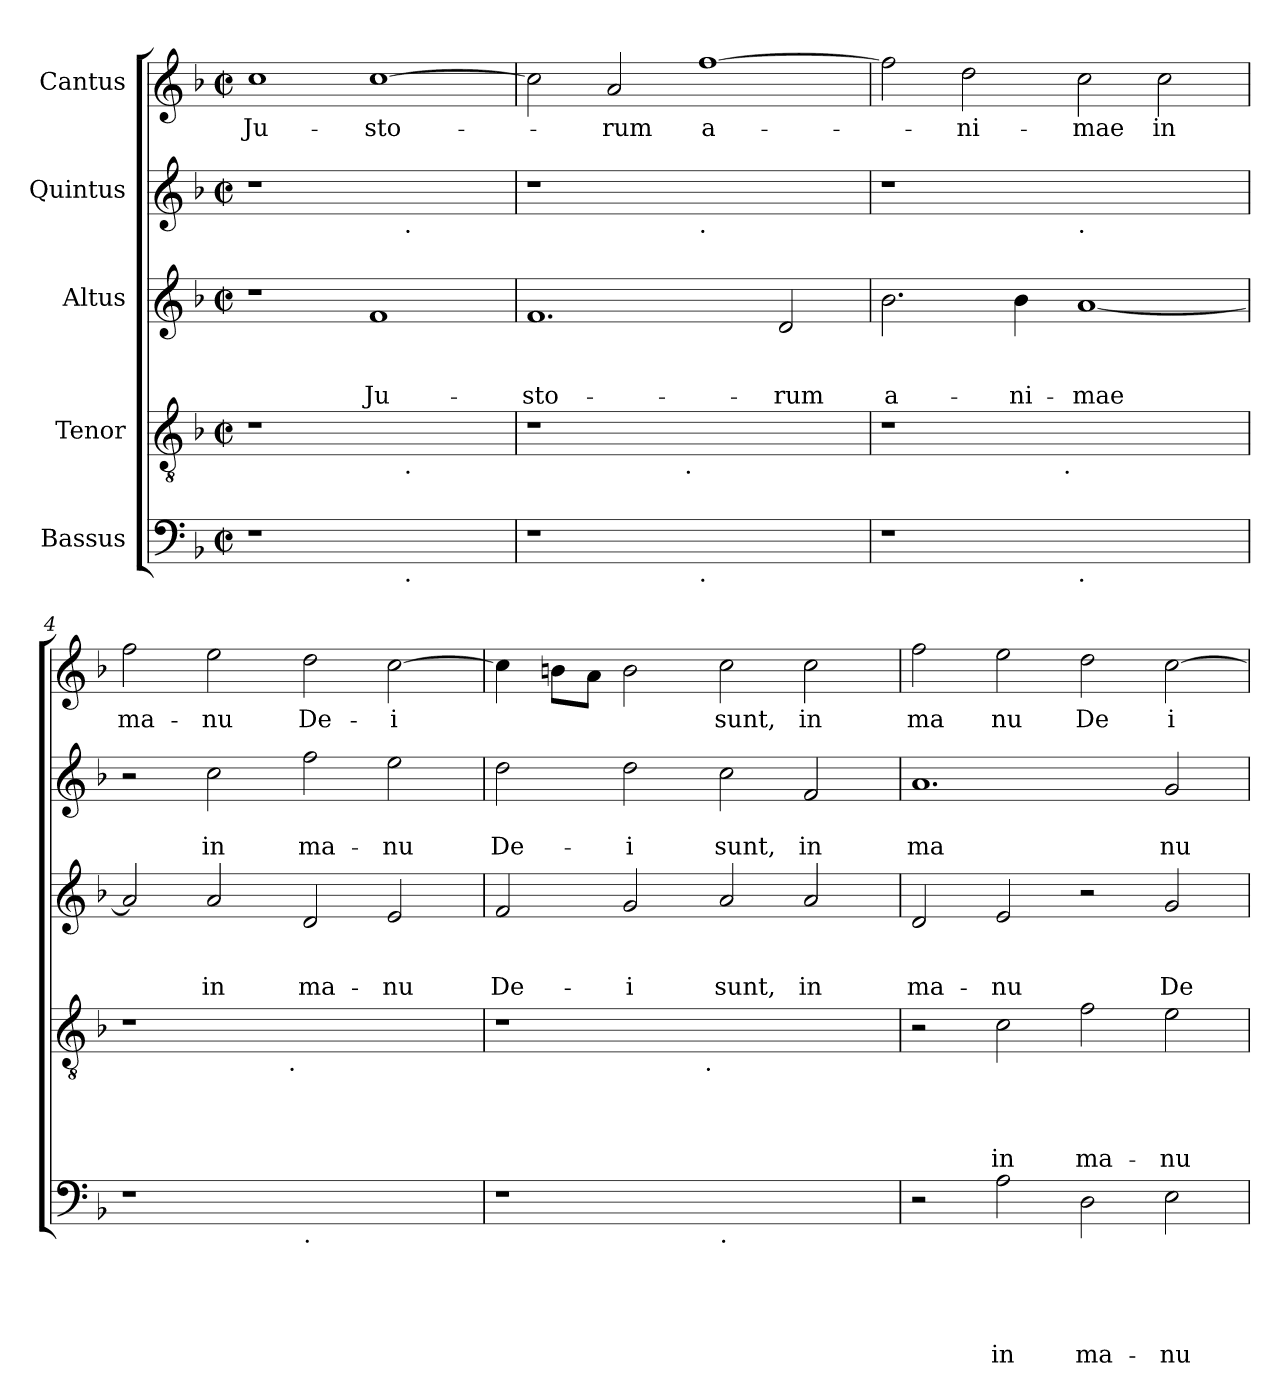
**kern	**text	**text	**text	**text	**text	**kern	**text	**text	**text	**text	**kern	**text	**text	**text	**kern	**text	**text	**kern	**text
*part5	*part5	*part5	*part5	*part5	*part5	*part4	*part4	*part4	*part4	*part4	*part3	*part3	*part3	*part3	*part2	*part2	*part2	*part1	*part1
*staff5	*staff5	*staff5	*staff5	*staff5	*staff5	*staff4	*staff4	*staff4	*staff4	*staff4	*staff3	*staff3	*staff3	*staff3	*staff2	*staff2	*staff2	*staff1	*staff1
*I"Bassus	*	*	*	*	*	*I"Tenor	*	*	*	*	*I"Altus	*	*	*	*I"Quintus	*	*	*I"Cantus	*
*clefF4	*	*	*	*	*	*clefGv2	*	*	*	*	*clefG2	*	*	*	*clefG2	*	*	*clefG2	*
*k[b-]	*	*	*	*	*	*k[b-]	*	*	*	*	*k[b-]	*	*	*	*k[b-]	*	*	*k[b-]	*
*F:	*	*	*	*	*	*F:	*	*	*	*	*F:	*	*	*	*F:	*	*	*F:	*
*M2/2	*	*	*	*	*	*M2/2	*	*	*	*	*M2/2	*	*	*	*M2/2	*	*	*M2/2	*
*met(c|)	*	*	*	*	*	*met(c|)	*	*	*	*	*met(c|)	*	*	*	*met(c|)	*	*	*met(c|)	*
=1	=1	=1	=1	=1	=1	=1	=1	=1	=1	=1	=1	=1	=1	=1	=1	=1	=1	=1	=1
!	!	!	!	!	!	!	!	!	!	!	!	!	!	!	!	!	!	!	!LO:LY:b
1r	.	.	.	.	.	1r	.	.	.	.	1r	.	.	.	1r	.	.	1cc	Ju-
!	!	!	!	!	!	!	!	!	!	!	!	!	!	!LO:LY:b	!	!	!	!	!LO:LY:b
8ryy	.	.	.	.	.	8ryy	.	.	.	.	1f	.	.	Ju-	8ryy	.	.	[>1cc	-sto-
!	!	!	!	!	!	!	!	!	!	!	!	!	!	!	!LO:TX:b:t=.	!	!	!	!
!	!	!	!	!	!	!LO:TX:b:t=.	!	!	!	!	!	!	!	!	!	!	!	!	!
!LO:TX:b:t=.	!	!	!	!	!	!	!	!	!	!	!	!	!	!	!	!	!	!	!
2..ryy	.	.	.	.	.	2..ryy	.	.	.	.	.	.	.	.	2..ryy	.	.	.	.
=2	=2	=2	=2	=2	=2	=2	=2	=2	=2	=2	=2	=2	=2	=2	=2	=2	=2	=2	=2
!	!	!	!	!	!	!	!	!	!	!	!	!	!	!LO:LY:b	!	!	!	!	!
*	*	*	*	*	*	*^	*	*	*	*	*	*	*	*	*	*	*	*	*
1r	.	.	.	.	.	1r	2ryy	.	.	.	.	1.f	.	.	-sto-	1r	.	.	2cc\]	.
!	!	!	!	!	!	!	!	!	!	!	!	!	!	!	!	!	!	!	!	!LO:LY:b
.	.	.	.	.	.	.	4...ryy	.	.	.	.	.	.	.	.	.	.	.	2a/	-rum
!	!	!	!	!	!	!	!LO:TX:b:t=.	!	!	!	!	!	!	!	!	!	!	!	!	!
.	.	.	.	.	.	.	1ryy	.	.	.	.	.	.	.	.	.	.	.	.	.
!	!	!	!	!	!	!	!	!	!	!	!	!	!	!	!	!LO:TX:b:t=.	!	!	!	!
!LO:TX:b:t=.	!	!	!	!	!	!	!	!	!	!	!	!	!	!	!	!	!	!	!	!
!	!	!	!	!	!	!	!	!	!	!	!	!	!	!	!	!	!	!	!	!LO:LY:b:rj
1ryy	.	.	.	.	.	1ryy	.	.	.	.	.	.	.	.	.	1ryy	.	.	[>1ff	a-
!	!	!	!	!	!	!	!	!	!	!	!	!	!	!	!LO:LY:b	!	!	!	!	!
.	.	.	.	.	.	.	.	.	.	.	.	2d/	.	.	-rum	.	.	.	.	.
.	.	.	.	.	.	.	32ryy	.	.	.	.	.	.	.	.	.	.	.	.	.
=3	=3	=3	=3	=3	=3	=3	=3	=3	=3	=3	=3	=3	=3	=3	=3	=3	=3	=3	=3	=3
!	!	!	!	!	!	!	!	!	!	!	!	!	!	!	!LO:LY:b	!	!	!	!	!
1r	.	.	.	.	.	1r	2ryy	.	.	.	.	2.b-\	.	.	a-	1r	.	.	2ff\]	.
!	!	!	!	!	!	!	!	!	!	!	!	!	!	!	!	!	!	!	!	!LO:LY:b
.	.	.	.	.	.	.	4...ryy	.	.	.	.	.	.	.	.	.	.	.	2dd\	-ni-
!	!	!	!	!	!	!	!	!	!	!	!	!	!	!	!LO:LY:b	!	!	!	!	!
.	.	.	.	.	.	.	.	.	.	.	.	4b-\	.	.	-ni-	.	.	.	.	.
!	!	!	!	!	!	!	!LO:TX:b:t=.	!	!	!	!	!	!	!	!	!	!	!	!	!
.	.	.	.	.	.	.	1ryy	.	.	.	.	.	.	.	.	.	.	.	.	.
!	!	!	!	!	!	!	!	!	!	!	!	!	!	!	!	!LO:TX:b:t=.	!	!	!	!
!LO:TX:b:t=.	!	!	!	!	!	!	!	!	!	!	!	!	!	!	!	!	!	!	!	!
!	!	!	!	!	!	!	!	!	!	!	!	!	!	!	!LO:LY:b	!	!	!	!	!LO:LY:b
1ryy	.	.	.	.	.	1ryy	.	.	.	.	.	[<1a	.	.	-mae	1ryy	.	.	2cc\	-mae
!	!	!	!	!	!	!	!	!	!	!	!	!	!	!	!	!	!	!	!	!LO:LY:b
.	.	.	.	.	.	.	.	.	.	.	.	.	.	.	.	.	.	.	2cc\	in
.	.	.	.	.	.	.	32ryy	.	.	.	.	.	.	.	.	.	.	.	.	.
=4	=4	=4	=4	=4	=4	=4	=4	=4	=4	=4	=4	=4	=4	=4	=4	=4	=4	=4	=4	=4
!	!	!	!	!	!	!	!	!	!	!	!	!	!	!	!	!	!	!	!	!LO:LY:b
1r	.	.	.	.	.	1r	2ryy	.	.	.	.	2a/]	.	.	.	2r	.	.	2ff\	ma-
!	!	!	!	!	!	!	!	!	!	!	!	!	!	!	!LO:LY:b	!	!	!LO:LY:b	!	!LO:LY:b
.	.	.	.	.	.	.	4...ryy	.	.	.	.	2a/	.	.	in	2cc\	.	in	2ee\	-nu
!	!	!	!	!	!	!	!LO:TX:b:t=.	!	!	!	!	!	!	!	!	!	!	!	!	!
.	.	.	.	.	.	.	1ryy	.	.	.	.	.	.	.	.	.	.	.	.	.
!LO:TX:b:t=.	!	!	!	!	!	!	!	!	!	!	!	!	!	!	!	!	!	!	!	!
!	!	!	!	!	!	!	!	!	!	!	!	!	!	!	!LO:LY:b	!	!	!LO:LY:b	!	!LO:LY:b
1ryy	.	.	.	.	.	1ryy	.	.	.	.	.	2d/	.	.	ma-	2ff\	.	ma-	2dd\	De-
!	!	!	!	!	!	!	!	!	!	!	!	!	!	!	!LO:LY:b	!	!	!LO:LY:b	!	!LO:LY:b:rj
.	.	.	.	.	.	.	.	.	.	.	.	2e/	.	.	-nu	2ee\	.	-nu	[>2cc\	-i
.	.	.	.	.	.	.	32ryy	.	.	.	.	.	.	.	.	.	.	.	.	.
=5	=5	=5	=5	=5	=5	=5	=5	=5	=5	=5	=5	=5	=5	=5	=5	=5	=5	=5	=5	=5
!	!	!	!	!	!	!	!	!	!	!	!	!	!	!	!LO:LY:b	!	!	!LO:LY:b	!	!
1r	.	.	.	.	.	1r	2ryy	.	.	.	.	2f/	.	.	De-	2dd\	.	De-	4cc\]	.
.	.	.	.	.	.	.	.	.	.	.	.	.	.	.	.	.	.	.	8b\L	.
.	.	.	.	.	.	.	.	.	.	.	.	.	.	.	.	.	.	.	8a\J	.
!	!	!	!	!	!	!	!	!	!	!	!	!	!	!	!LO:LY:b	!	!	!LO:LY:b	!	!
.	.	.	.	.	.	.	4...ryy	.	.	.	.	2g/	.	.	-i	2dd\	.	-i	2b\	.
!	!	!	!	!	!	!	!LO:TX:b:t=.	!	!	!	!	!	!	!	!	!	!	!	!	!
.	.	.	.	.	.	.	1ryy	.	.	.	.	.	.	.	.	.	.	.	.	.
!LO:TX:b:t=.	!	!	!	!	!	!	!	!	!	!	!	!	!	!	!	!	!	!	!	!
!	!	!	!	!	!	!	!	!	!	!	!	!	!	!	!LO:LY:b	!	!	!LO:LY:b	!	!LO:LY:b
1ryy	.	.	.	.	.	1ryy	.	.	.	.	.	2a/	.	.	sunt,	2cc\	.	sunt,	2cc\	sunt,
!	!	!	!	!	!	!	!	!	!	!	!	!	!	!	!LO:LY:b	!	!	!LO:LY:b	!	!LO:LY:b
.	.	.	.	.	.	.	.	.	.	.	.	2a/	.	.	in	2f/	.	in	2cc\	in
.	.	.	.	.	.	.	32ryy	.	.	.	.	.	.	.	.	.	.	.	.	.
!!LO:LB:g=z
=6	=6	=6	=6	=6	=6	=6	=6	=6	=6	=6	=6	=6	=6	=6	=6	=6	=6	=6	=6	=6
!	!	!	!	!	!	!	!	!	!	!	!	!	!	!	!LO:LY:b	!	!	!LO:LY:b	!	!LO:LY:b
*	*	*	*	*	*	*v	*v	*	*	*	*	*	*	*	*	*	*	*	*	*
2r	.	.	.	.	.	2r	.	.	.	.	2d/	.	.	ma-	1.a	.	ma	2ff\	ma
!	!	!	!	!	!LO:LY:b	!	!	!	!	!LO:LY:b	!	!	!	!LO:LY:b	!	!	!	!	!LO:LY:b
2A\	.	.	.	.	in	2c\	.	.	.	in	2e/	.	.	-nu	.	.	.	2ee\	nu
!	!	!	!	!	!LO:LY:b	!	!	!	!	!LO:LY:b	!	!	!	!	!	!	!	!	!LO:LY:b
2D\	.	.	.	.	ma-	2f\	.	.	.	ma-	2r	.	.	.	.	.	.	2dd\	De
!	!	!	!	!	!LO:LY:b	!	!	!	!	!LO:LY:b	!	!	!	!LO:LY:b	!	!	!LO:LY:b	!	!LO:LY:b:rj
2E\	.	.	.	.	-nu	2e\	.	.	.	-nu	2g/	.	.	De-	2g/	.	nu	[>2cc\	i
=	=	=	=	=	=	=	=	=	=	=	=	=	=	=	=	=	=	=	=
*-	*-	*-	*-	*-	*-	*-	*-	*-	*-	*-	*-	*-	*-	*-	*-	*-	*-	*-	*-
